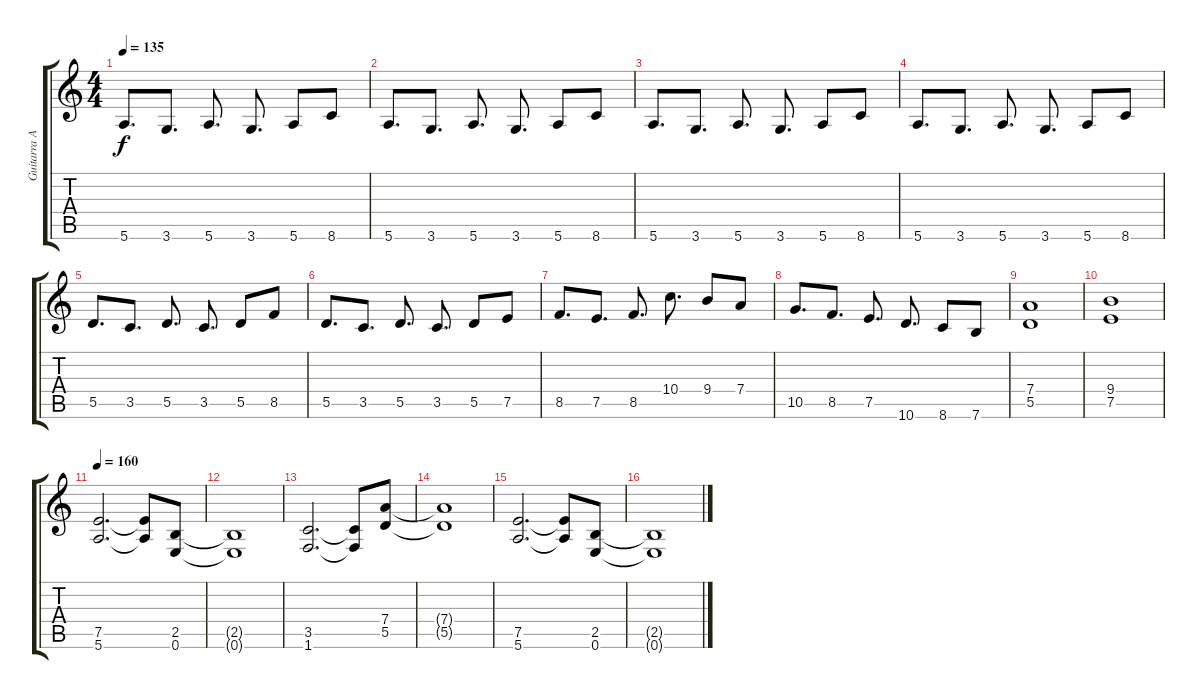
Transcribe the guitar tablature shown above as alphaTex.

\track ("Guitarra Adicional" "Guitarra A") {instrument distortionguitar}
\staff {score tabs}
\tuning (E4 B3 G3 D3 A2 E2) {hide}
\ts (4 4)
\tempo 135
\clef g2
\ks c
5.6.8{d dy f} 3.6.8{d} 5.6.8{d} 3.6.8{d} 5.6.8 8.6.8 |
5.6.8{d} 3.6.8{d} 5.6.8{d} 3.6.8{d} 5.6.8 8.6.8 |
5.6.8{d} 3.6.8{d} 5.6.8{d} 3.6.8{d} 5.6.8 8.6.8 |
5.6.8{d} 3.6.8{d} 5.6.8{d} 3.6.8{d} 5.6.8 8.6.8 |
5.5.8{d} 3.5.8{d} 5.5.8{d} 3.5.8{d} 5.5.8 8.5.8 |
5.5.8{d} 3.5.8{d} 5.5.8{d} 3.5.8{d} 5.5.8 7.5.8 |
8.5.8{d} 7.5.8{d} 8.5.8{d} 10.4.8{d} 9.4.8 7.4.8 |
10.5.8{d} 8.5.8{d} 7.5.8{d} 10.6.8{d} 8.6.8 7.6.8 |
(7.4 5.5).1 |
(9.4 7.5).1 |
\tempo 160
(7.5 5.6).2{d balance 1} (7.5{t} 5.6{t}).8 (2.5 0.6).8 |
(2.5{t} 0.6{t}).1 |
(3.5 1.6).2{d} (3.5{t} 1.6{t}).8 (7.4 5.5).8 |
(7.4{t} 5.5{t}).1 |
(7.5 5.6).2{d} (7.5{t} 5.6{t}).8 (2.5 0.6).8 |
(2.5{t} 0.6{t}).1
